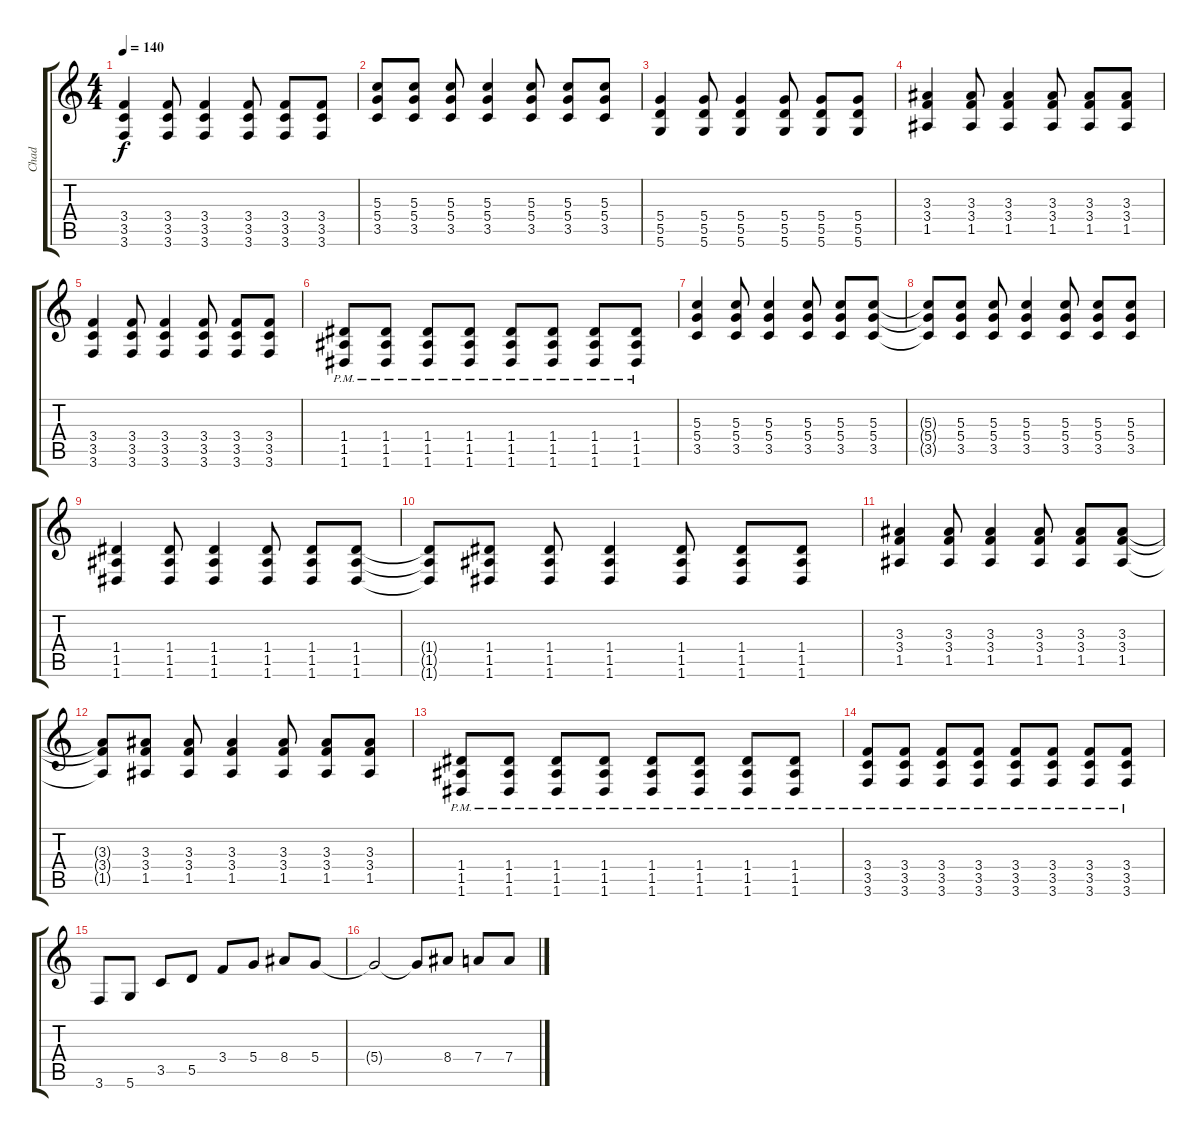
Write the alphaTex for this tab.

\track ("Chad" "Chad") {instrument overdrivenguitar}
\staff {score tabs}
\tuning (E4 B3 G3 D3 A2 D2) {hide}
\ts (4 4)
\tempo 140
\clef g2
\ks c
(3.4 3.5 3.6).4{dy f} (3.4 3.5 3.6).8 (3.4 3.5 3.6).4 (3.4 3.5 3.6).8 (3.4 3.5 3.6).8 (3.4 3.5 3.6).8 |
(5.3 5.4 3.5).8 (5.3 5.4 3.5).8 (5.3 5.4 3.5).8 (5.3 5.4 3.5).4 (5.3 5.4 3.5).8 (5.3 5.4 3.5).8 (5.3 5.4 3.5).8 |
(5.4 5.5 5.6).4 (5.4 5.5 5.6).8 (5.4 5.5 5.6).4 (5.4 5.5 5.6).8 (5.4 5.5 5.6).8 (5.4 5.5 5.6).8 |
(3.3 3.4 1.5).4 (3.3 3.4 1.5).8 (3.3 3.4 1.5).4 (3.3 3.4 1.5).8 (3.3 3.4 1.5).8 (3.3 3.4 1.5).8 |
(3.4 3.5 3.6).4 (3.4 3.5 3.6).8 (3.4 3.5 3.6).4 (3.4 3.5 3.6).8 (3.4 3.5 3.6).8 (3.4 3.5 3.6).8 |
(1.4{pm} 1.5{pm} 1.6{pm}).8 (1.4{pm} 1.5{pm} 1.6{pm}).8 (1.4{pm} 1.5{pm} 1.6{pm}).8 (1.4{pm} 1.5{pm} 1.6{pm}).8 (1.4{pm} 1.5{pm} 1.6{pm}).8 (1.4{pm} 1.5{pm} 1.6{pm}).8 (1.4{pm} 1.5{pm} 1.6{pm}).8 (1.4{pm} 1.5{pm} 1.6{pm}).8 |
(5.3 5.4 3.5).4 (5.3 5.4 3.5).8 (5.3 5.4 3.5).4 (5.3 5.4 3.5).8 (5.3 5.4 3.5).8 (5.3 5.4 3.5).8 |
(5.3{t} 5.4{t} 3.5{t}).8 (5.3 5.4 3.5).8 (5.3 5.4 3.5).8 (5.3 5.4 3.5).4 (5.3 5.4 3.5).8 (5.3 5.4 3.5).8 (5.3 5.4 3.5).8 |
(1.4 1.5 1.6).4 (1.4 1.5 1.6).8 (1.4 1.5 1.6).4 (1.4 1.5 1.6).8 (1.4 1.5 1.6).8 (1.4 1.5 1.6).8 |
(1.4{t} 1.5{t} 1.6{t}).8 (1.4 1.5 1.6).8 (1.4 1.5 1.6).8 (1.4 1.5 1.6).4 (1.4 1.5 1.6).8 (1.4 1.5 1.6).8 (1.4 1.5 1.6).8 |
(3.3 3.4 1.5).4 (3.3 3.4 1.5).8 (3.3 3.4 1.5).4 (3.3 3.4 1.5).8 (3.3 3.4 1.5).8 (3.3 3.4 1.5).8 |
(3.3{t} 3.4{t} 1.5{t}).8 (3.3 3.4 1.5).8 (3.3 3.4 1.5).8 (3.3 3.4 1.5).4 (3.3 3.4 1.5).8 (3.3 3.4 1.5).8 (3.3 3.4 1.5).8 |
(1.4{pm} 1.5{pm} 1.6{pm}).8 (1.4{pm} 1.5{pm} 1.6{pm}).8 (1.4{pm} 1.5{pm} 1.6{pm}).8 (1.4{pm} 1.5{pm} 1.6{pm}).8 (1.4{pm} 1.5{pm} 1.6{pm}).8 (1.4{pm} 1.5{pm} 1.6{pm}).8 (1.4{pm} 1.5{pm} 1.6{pm}).8 (1.4{pm} 1.5{pm} 1.6{pm}).8 |
(3.4{pm} 3.5{pm} 3.6{pm}).8 (3.4{pm} 3.5{pm} 3.6{pm}).8 (3.4{pm} 3.5{pm} 3.6{pm}).8 (3.4{pm} 3.5{pm} 3.6{pm}).8 (3.4{pm} 3.5{pm} 3.6{pm}).8 (3.4{pm} 3.5{pm} 3.6{pm}).8 (3.4{pm} 3.5{pm} 3.6{pm}).8 (3.4{pm} 3.5{pm} 3.6{pm}).8 |
3.6.8{volume 16} 5.6.8 3.5.8 5.5.8 3.4.8 5.4.8 8.4.8 5.4.8 |
5.4{t}.2 5.4{t}.8 8.4.8 7.4.8 7.4.8
